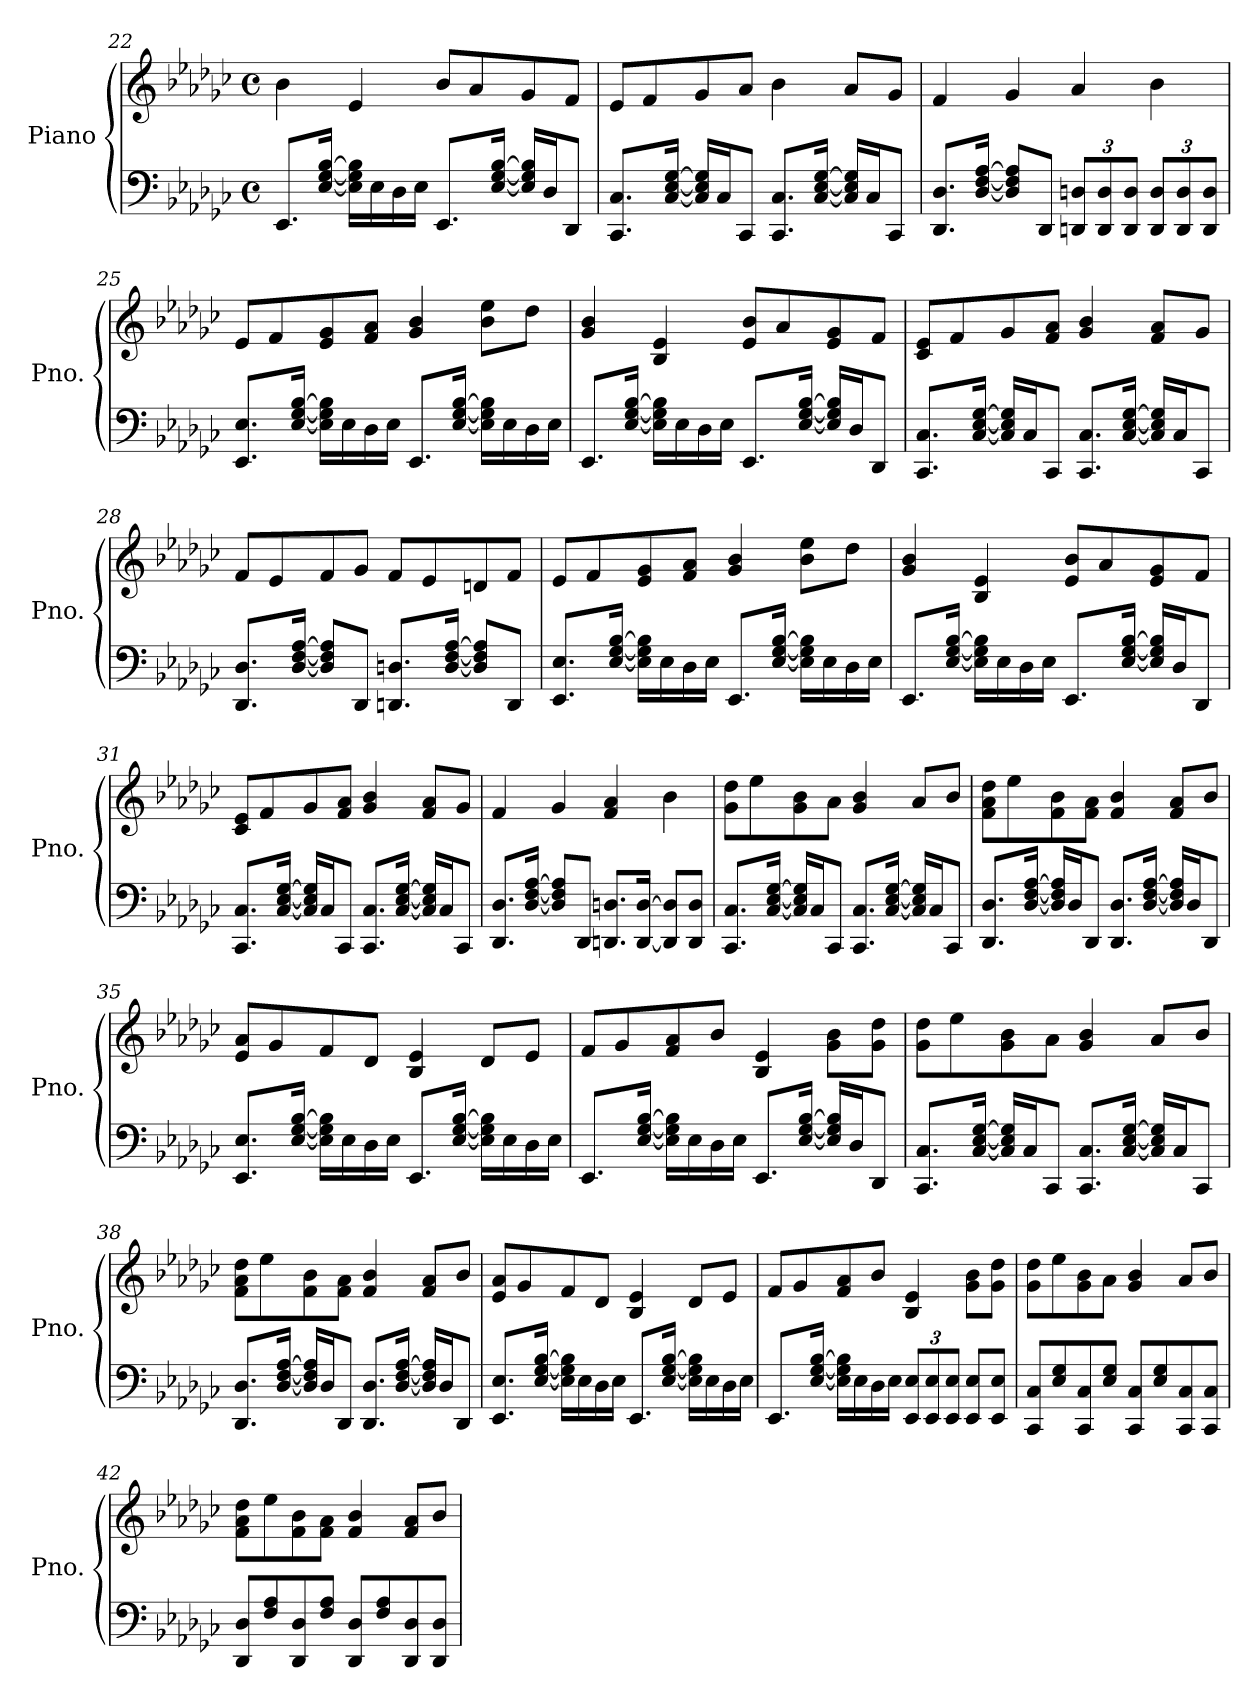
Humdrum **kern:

**kern	**kern
*part1	*part1
*staff2	*staff1
*I"Piano	*
*I'Pno.	*
*clefF4	*clefG2
*k[b-e-a-d-g-c-]	*k[b-e-a-d-g-c-]
*M4/4	*M4/4
*met(c)	*met(c)
=22	=22
8.EE-/L	4b-\
[16E-/ [16G-/ [16B-/Jk	.
16E-\] 16G-\] 16B-\]LL	4e-/
16E-\	.
16D-\	.
16E-\JJ	.
8.EE-/L	8b-/L
.	8a-/
[16E-/ [16G-/ [16B-/Jk	.
16E-/] 16G-/] 16B-/]LL	8g-/
16D-/J	.
8DD-/J	8f/J
!!LO:LB:g=z
=23	=23
8.CC-/ 8.C-/L	8e-/L
.	8f/
[16C-/ [16E-/ [16G-/Jk	.
16C-/] 16E-/] 16G-/]LL	8g-/
16C-/J	.
8CC-/J	8a-/J
8.CC-/ 8.C-/L	4b-\
[16C-/ [16E-/ [16G-/Jk	.
16C-/] 16E-/] 16G-/]LL	8a-/L
16C-/J	.
8CC-/J	8g-/J
=24	=24
8.DD-/ 8.D-/L	4f/
[16D-/ [16F/ [16A-/Jk	.
8D-/] 8F/] 8A-/]L	4g-/
8DD-/J	.
*Xbrackettup	*
12DDn/ 12Dn/L	4a-/
12DD/ 12D/	.
12DD/ 12D/J	.
12DD/ 12D/L	4b-\
12DD/ 12D/	.
12DD/ 12D/J	.
=25	=25
8.EE-/ 8.E-/L	8e-/L
.	8f/
[16E-/ [16G-/ [16B-/Jk	.
16E-\] 16G-\] 16B-\]LL	8e-/ 8g-/
16E-\	.
16D-\	8f/ 8a-/J
16E-\JJ	.
8.EE-/L	4g-/ 4b-/
[16E-/ [16G-/ [16B-/Jk	.
16E-\] 16G-\] 16B-\]LL	8b-\ 8ee-\L
16E-\	.
16D-\	8dd-\J
16E-\JJ	.
!!LO:LB:g=z
=26	=26
8.EE-/L	4g-/ 4b-/
[16E-/ [16G-/ [16B-/Jk	.
16E-\] 16G-\] 16B-\]LL	4B-/ 4e-/
16E-\	.
16D-\	.
16E-\JJ	.
8.EE-/L	8e-/ 8b-/L
.	8a-/
[16E-/ [16G-/ [16B-/Jk	.
16E-/] 16G-/] 16B-/]LL	8e-/ 8g-/
16D-/J	.
8DD-/J	8f/J
=27	=27
8.CC-/ 8.C-/L	8c-/ 8e-/L
.	8f/
[16C-/ [16E-/ [16G-/Jk	.
16C-/] 16E-/] 16G-/]LL	8g-/
16C-/J	.
8CC-/J	8f/ 8a-/J
8.CC-/ 8.C-/L	4g-/ 4b-/
[16C-/ [16E-/ [16G-/Jk	.
16C-/] 16E-/] 16G-/]LL	8f/ 8a-/L
16C-/J	.
8CC-/J	8g-/J
=28	=28
8.DD-/ 8.D-/L	8f/L
.	8e-/
[16D-/ [16F/ [16A-/Jk	.
8D-/] 8F/] 8A-/]L	8f/
8DD-/J	8g-/J
8.DDn/ 8.Dn/L	8f/L
.	8e-/
[16D/ [16F/ [16A-/Jk	.
8D/] 8F/] 8A-/]L	8dn/
8DD/J	8f/J
!!LO:PB:g=z
=29	=29
8.EE-/ 8.E-/L	8e-/L
.	8f/
[16E-/ [16G-/ [16B-/Jk	.
16E-\] 16G-\] 16B-\]LL	8e-/ 8g-/
16E-\	.
16D-\	8f/ 8a-/J
16E-\JJ	.
8.EE-/L	4g-/ 4b-/
[16E-/ [16G-/ [16B-/Jk	.
16E-\] 16G-\] 16B-\]LL	8b-\ 8ee-\L
16E-\	.
16D-\	8dd-\J
16E-\JJ	.
=30	=30
8.EE-/L	4g-/ 4b-/
[16E-/ [16G-/ [16B-/Jk	.
16E-\] 16G-\] 16B-\]LL	4B-/ 4e-/
16E-\	.
16D-\	.
16E-\JJ	.
8.EE-/L	8e-/ 8b-/L
.	8a-/
[16E-/ [16G-/ [16B-/Jk	.
16E-/] 16G-/] 16B-/]LL	8e-/ 8g-/
16D-/J	.
8DD-/J	8f/J
=31	=31
8.CC-/ 8.C-/L	8c-/ 8e-/L
.	8f/
[16C-/ [16E-/ [16G-/Jk	.
16C-/] 16E-/] 16G-/]LL	8g-/
16C-/J	.
8CC-/J	8f/ 8a-/J
8.CC-/ 8.C-/L	4g-/ 4b-/
[16C-/ [16E-/ [16G-/Jk	.
16C-/] 16E-/] 16G-/]LL	8f/ 8a-/L
16C-/J	.
8CC-/J	8g-/J
!!LO:LB:g=z
=32	=32
8.DD-/ 8.D-/L	4f/
[16D-/ [16F/ [16A-/Jk	.
8D-/] 8F/] 8A-/]L	4g-/
8DD-/J	.
8.DDn/ 8.Dn/L	4f/ 4a-/
[16DD/ [16D/Jk	.
8DD/] 8D/]L	4b-\
8DD/ 8D/J	.
=33	=33
8.CC-/ 8.C-/L	8g-\ 8dd-\L
.	8ee-\
[16C-/ [16E-/ [16G-/Jk	.
16C-/] 16E-/] 16G-/]LL	8g-\ 8b-\
16C-/J	.
8CC-/J	8a-\J
8.CC-/ 8.C-/L	4g-/ 4b-/
[16C-/ [16E-/ [16G-/Jk	.
16C-/] 16E-/] 16G-/]LL	8a-/L
16C-/J	.
8CC-/J	8b-/J
=34	=34
8.DD-/ 8.D-/L	8f\ 8a-\ 8dd-\L
.	8ee-\
[16D-/ [16F/ [16A-/Jk	.
16D-/] 16F/] 16A-/]LL	8f\ 8b-\
16D-/J	.
8DD-/J	8f\ 8a-\J
8.DD-/ 8.D-/L	4f/ 4b-/
[16D-/ [16F/ [16A-/Jk	.
16D-/] 16F/] 16A-/]LL	8f/ 8a-/L
16D-/J	.
8DD-/J	8b-/J
!!LO:LB:g=z
=35	=35
8.EE-/ 8.E-/L	8e-/ 8a-/L
.	8g-/
[16E-/ [16G-/ [16B-/Jk	.
16E-\] 16G-\] 16B-\]LL	8f/
16E-\	.
16D-\	8d-/J
16E-\JJ	.
8.EE-/L	4B-/ 4e-/
[16E-/ [16G-/ [16B-/Jk	.
16E-\] 16G-\] 16B-\]LL	8d-/L
16E-\	.
16D-\	8e-/J
16E-\JJ	.
=36	=36
8.EE-/L	8f/L
.	8g-/
[16E-/ [16G-/ [16B-/Jk	.
16E-\] 16G-\] 16B-\]LL	8f/ 8a-/
16E-\	.
16D-\	8b-/J
16E-\JJ	.
8.EE-/L	4B-/ 4e-/
[16E-/ [16G-/ [16B-/Jk	.
16E-/] 16G-/] 16B-/]LL	8g-\ 8b-\L
16D-/J	.
8DD-/J	8g-\ 8dd-\J
=37	=37
8.CC-/ 8.C-/L	8g-\ 8dd-\L
.	8ee-\
[16C-/ [16E-/ [16G-/Jk	.
16C-/] 16E-/] 16G-/]LL	8g-\ 8b-\
16C-/J	.
8CC-/J	8a-\J
8.CC-/ 8.C-/L	4g-/ 4b-/
[16C-/ [16E-/ [16G-/Jk	.
16C-/] 16E-/] 16G-/]LL	8a-/L
16C-/J	.
8CC-/J	8b-/J
!!LO:LB:g=z
=38	=38
8.DD-/ 8.D-/L	8f\ 8a-\ 8dd-\L
.	8ee-\
[16D-/ [16F/ [16A-/Jk	.
16D-/] 16F/] 16A-/]LL	8f\ 8b-\
16D-/J	.
8DD-/J	8f\ 8a-\J
8.DD-/ 8.D-/L	4f/ 4b-/
[16D-/ [16F/ [16A-/Jk	.
16D-/] 16F/] 16A-/]LL	8f/ 8a-/L
16D-/J	.
8DD-/J	8b-/J
=39	=39
8.EE-/ 8.E-/L	8e-/ 8a-/L
.	8g-/
[16E-/ [16G-/ [16B-/Jk	.
16E-\] 16G-\] 16B-\]LL	8f/
16E-\	.
16D-\	8d-/J
16E-\JJ	.
8.EE-/L	4B-/ 4e-/
[16E-/ [16G-/ [16B-/Jk	.
16E-\] 16G-\] 16B-\]LL	8d-/L
16E-\	.
16D-\	8e-/J
16E-\JJ	.
=40	=40
8.EE-/L	8f/L
.	8g-/
[16E-/ [16G-/ [16B-/Jk	.
16E-\] 16G-\] 16B-\]LL	8f/ 8a-/
16E-\	.
16D-\	8b-/J
16E-\JJ	.
12EE-/ 12E-/L	4B-/ 4e-/
12EE-/ 12E-/	.
12EE-/ 12E-/J	.
8EE-/ 8E-/L	8g-\ 8b-\L
8EE-/ 8E-/J	8g-\ 8dd-\J
!!LO:LB:g=z
=41	=41
8CC-/ 8C-/L	8g-\ 8dd-\L
8E-/ 8G-/	8ee-\
8CC-/ 8C-/	8g-\ 8b-\
8E-/ 8G-/J	8a-\J
8CC-/ 8C-/L	4g-/ 4b-/
8E-/ 8G-/	.
8CC-/ 8C-/	8a-/L
8CC-/ 8C-/J	8b-/J
=42	=42
8DD-/ 8D-/L	8f\ 8a-\ 8dd-\L
8F/ 8A-/	8ee-\
8DD-/ 8D-/	8f\ 8b-\
8F/ 8A-/J	8f\ 8a-\J
8DD-/ 8D-/L	4f/ 4b-/
8F/ 8A-/	.
8DD-/ 8D-/	8f/ 8a-/L
8DD-/ 8D-/J	8b-/J
=	=
*-	*-
